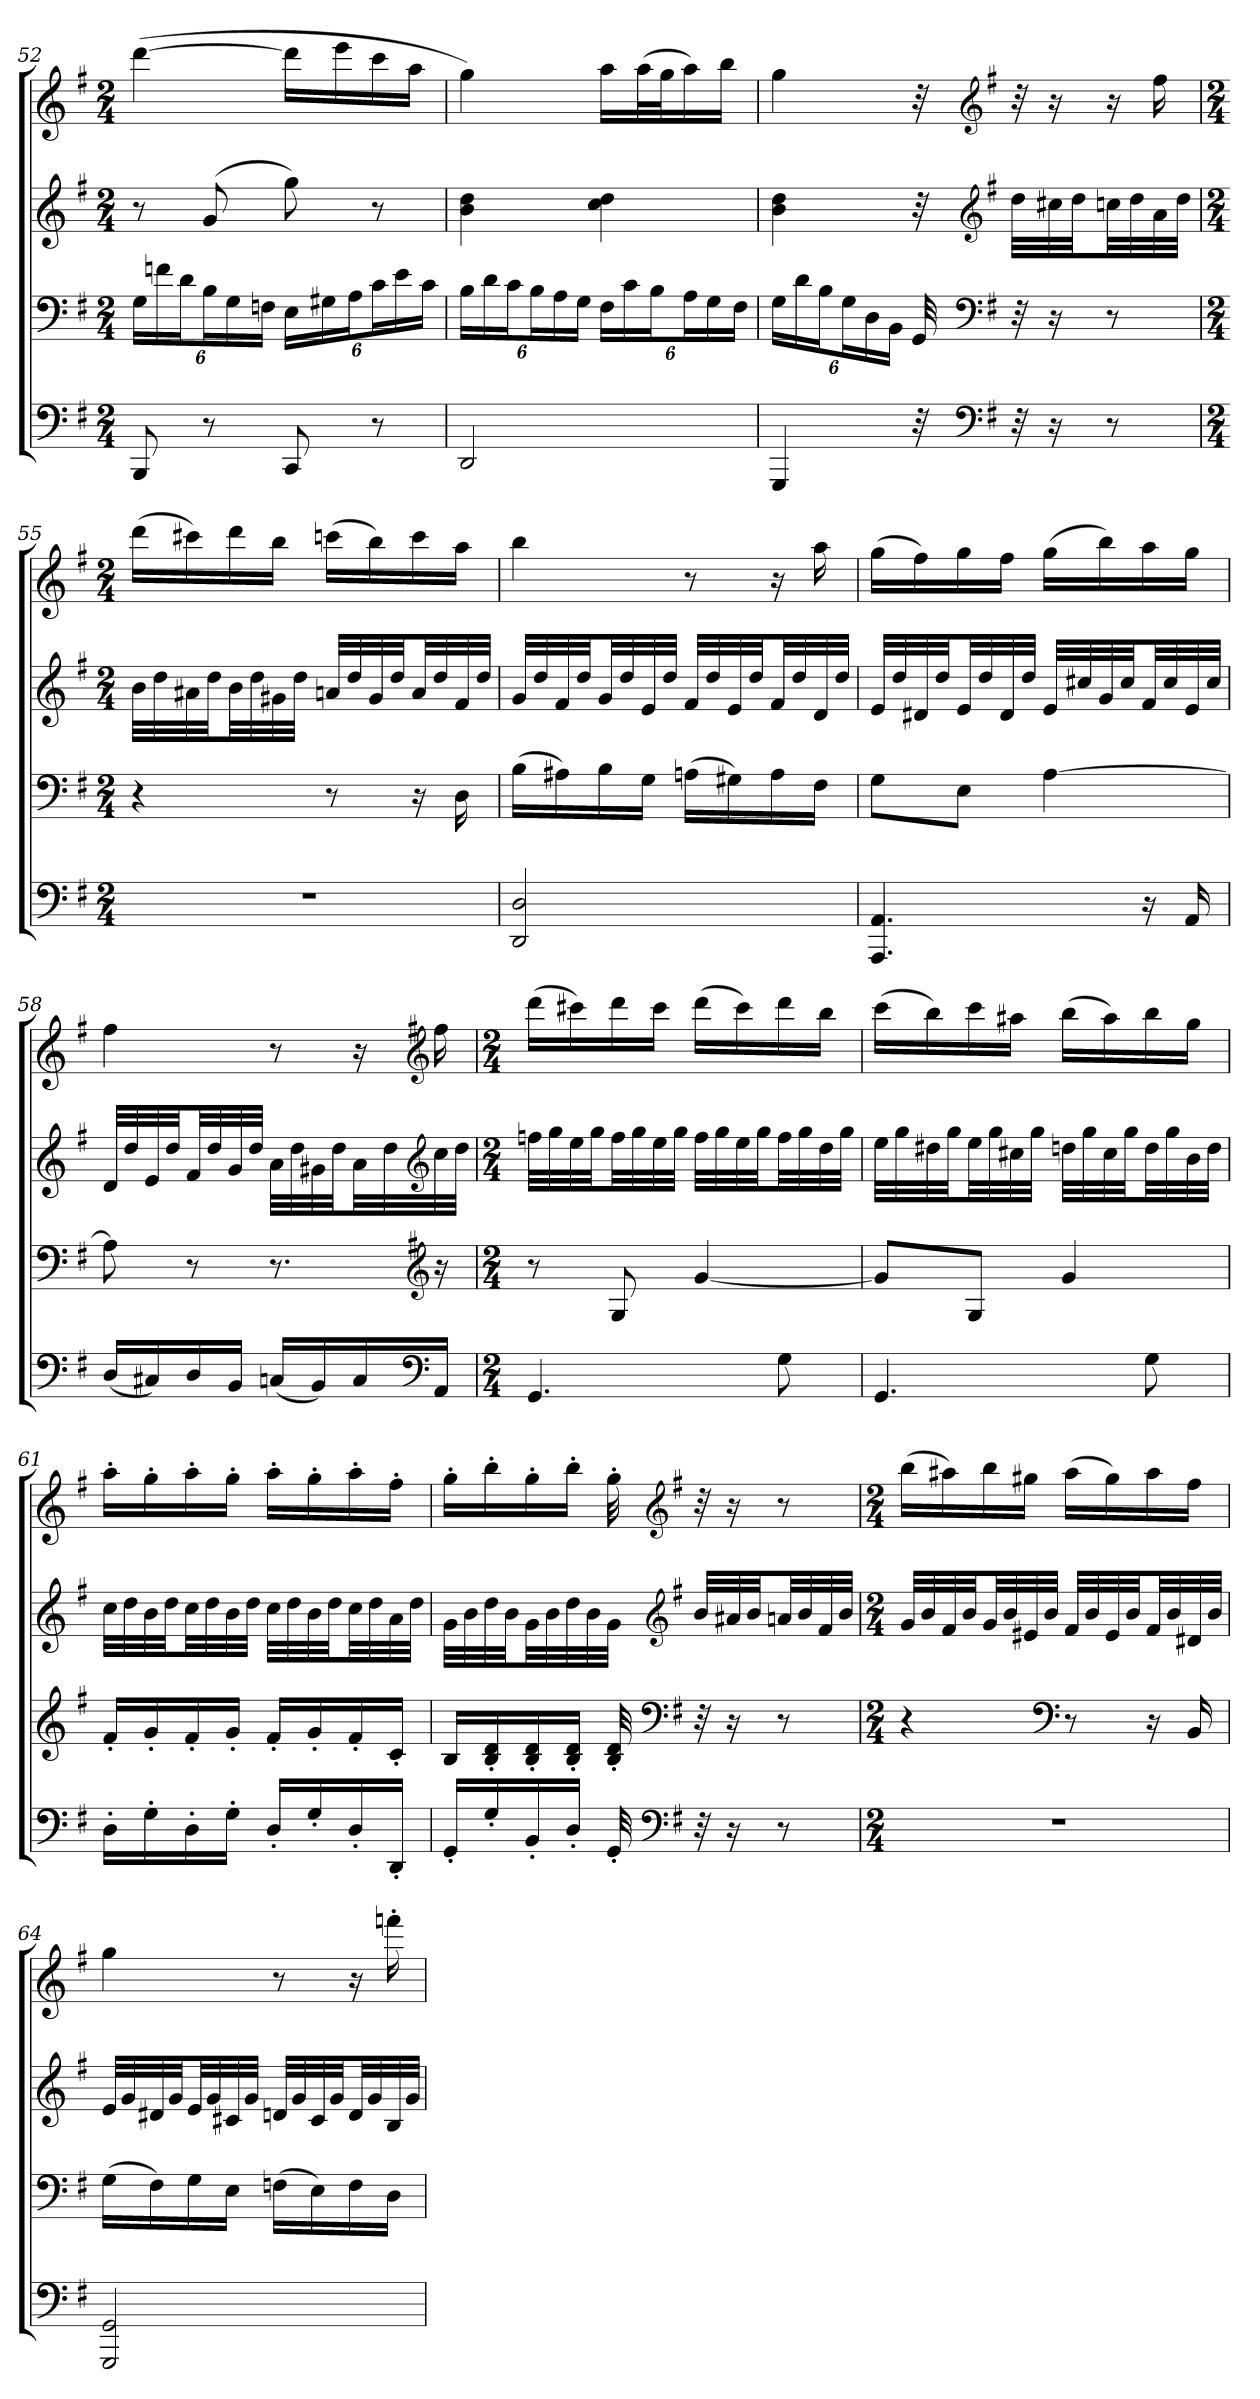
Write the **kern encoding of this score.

**kern	**kern	**kern	**kern
*part4	*part3	*part2	*part1
*staff4	*staff3	*staff2	*staff1
*clefF4	*clefF4	*clefG2	*clefG2
*k[f#]	*k[f#]	*k[f#]	*k[f#]
*G:	*G:	*G:	*G:
*M2/4	*M2/4	*M2/4	*M2/4
=52	=52	=52	=52
8BBB	24GLL	8r	([4ddd
.	24fn	.	.
.	24dJ	.	.
8r	24BL	(8g	.
.	24G	.	.
.	24FnJJ	.	.
8CC	24ELL	8gg)	16dddLL]
.	24G#X	.	.
.	.	.	16eee
.	24AJ	.	.
8r	24cL	8r	16ccc
.	24e	.	.
.	.	.	16aaJJ
.	24cJJ	.	.
=53	=53	=53	=53
2DD	24BLL	4b 4dd	4gg)
.	24d	.	.
.	24cJ	.	.
.	24BL	.	.
.	24A	.	.
.	24GJJ	.	.
.	24F#LL	4cc 4dd	16aaLL
.	24c	.	.
.	.	.	(32aaL
.	24BJ	.	.
.	.	.	32ggJ
.	24AL	.	16aa)
.	24G	.	.
.	.	.	16bbJJ
.	24F#JJ	.	.
=54	=54	=54	=54
4GGG	24GLL	4b 4dd	4gg
.	24d	.	.
.	24BJ	.	.
.	24GL	.	.
.	24D	.	.
.	24BBJJ	.	.
32r	32GG	32r	32r
*clefF4	*clefF4	*clefG2	*clefG2
*k[f#]	*k[f#]	*k[f#]	*k[f#]
*G:	*G:	*G:	*G:
32r	32r	32ddLLL	32r
16r	16r	32cc#X	16r
.	.	32ddJJ	.
8r	8r	32ccnLL	16r
.	.	32dd	.
.	.	32a	16ff#
.	.	32ddJJJ	.
=55	=55	=55	=55
*M2/4	*M2/4	*M2/4	*M2/4
2r	4r	32bLLL	(16dddLL
.	.	32dd	.
.	.	32a#X	16ccc#X)
.	.	32ddJJ	.
.	.	32bLL	16ddd
.	.	32dd	.
.	.	32g#X	16bbJJ
.	.	32ddJJJ	.
.	8r	32anLLL	(16cccnLL
.	.	32dd	.
.	.	32g#	16bb)
.	.	32ddJJ	.
.	16r	32aLL	16ccc
.	.	32dd	.
.	16D	32f#	16aaJJ
.	.	32ddJJJ	.
=56	=56	=56	=56
2DD 2D	(16BLL	32gLLL	4bb
.	.	32dd	.
.	16A#X)	32f#	.
.	.	32ddJJ	.
.	16B	32gLL	.
.	.	32dd	.
.	16GJJ	32e	.
.	.	32ddJJJ	.
.	(16AnLL	32f#LLL	8r
.	.	32dd	.
.	16G#X)	32e	.
.	.	32ddJJ	.
.	16A	32f#LL	16r
.	.	32dd	.
.	16F#JJ	32d	16aa
.	.	32ddJJJ	.
=57	=57	=57	=57
4.AAA 4.AA	8GL	32eLLL	(16ggLL
.	.	32dd	.
.	.	32d#X	16ff#)
.	.	32ddJJ	.
.	8EJ	32eLL	16gg
.	.	32dd	.
.	.	32d#	16ff#JJ
.	.	32ddJJJ	.
.	[4A	32eLLL	(16ggLL
.	.	32cc#X	.
.	.	32g	16bb)
.	.	32cc#JJ	.
16r	.	32f#LL	16aa
.	.	32cc#	.
16AA	.	32e	16ggJJ
.	.	32cc#JJJ	.
=58	=58	=58	=58
(16DLL	8A]	32dLLL	4ff#
.	.	32dd	.
16C#X)	.	32e	.
.	.	32ddJJ	.
16D	8r	32f#LL	.
.	.	32dd	.
16BBJJ	.	32g	.
.	.	32ddJJJ	.
(16CnLL	8.r	32aLLL	8r
.	.	32dd	.
16BB)	.	32g#X	.
.	.	32ddJJ	.
16C	.	32aLL	16r
.	.	32dd	.
*clefF4	*clefG2	*clefG2	*clefG2
*k[f#]	*k[f#]	*k[f#]	*k[f#]
*G:	*G:	*G:	*G:
16AAJJ	16r	32cc	16ff#
.	.	32ddJJJ	.
=59	=59	=59	=59
*M2/4	*M2/4	*M2/4	*M2/4
4.GG	8r	32ffnLLL	(16dddLL
.	.	32gg	.
.	.	32ee	16ccc#X)
.	.	32ggJJ	.
.	8G	32ffLL	16ddd
.	.	32gg	.
.	.	32ee	16ccc#JJ
.	.	32ggJJJ	.
.	[4g	32ffLLL	(16dddLL
.	.	32gg	.
.	.	32ee	16ccc#)
.	.	32ggJJ	.
8G	.	32ffLL	16ddd
.	.	32gg	.
.	.	32dd	16bbJJ
.	.	32ggJJJ	.
=60	=60	=60	=60
4.GG	8gL]	32eeLLL	(16cccLL
.	.	32gg	.
.	.	32dd#X	16bb)
.	.	32ggJJ	.
.	8GJ	32eeLL	16ccc
.	.	32gg	.
.	.	32cc#X	16aa#XJJ
.	.	32ggJJJ	.
.	4g	32ddnLLL	(16bbLL
.	.	32gg	.
.	.	32cc#	16aa#)
.	.	32ggJJ	.
8G	.	32ddLL	16bb
.	.	32gg	.
.	.	32b	16ggJJ
.	.	32ddJJJ	.
=61	=61	=61	=61
16D'LL	16f#'LL	32ccLLL	16aa'LL
.	.	32dd	.
16G'	16g'	32b	16gg'
.	.	32ddJJ	.
16D'	16f#'	32ccLL	16aa'
.	.	32dd	.
16G'JJ	16g'JJ	32b	16gg'JJ
.	.	32ddJJJ	.
16D'LL	16f#'LL	32ccLLL	16aa'LL
.	.	32dd	.
16G'	16g'	32b	16gg'
.	.	32ddJJ	.
16D'	16f#'	32ccLL	16aa'
.	.	32dd	.
16DD'JJ	16c'JJ	32a	16ff#'JJ
.	.	32ddJJJ	.
=62	=62	=62	=62
16GG'LL	16BLL	32gLLL	16gg'LL
.	.	32b	.
16G'	16B' 16d'	32dd	16bb'
.	.	32bJJ	.
16BB'	16B' 16d'	32gLL	16gg'
.	.	32b	.
16D'JJ	16B' 16d'JJ	32dd	16bb'JJ
.	.	32b	.
32GG'	32B' 32d'	32gJJJ	32gg'
*clefF4	*clefF4	*clefG2	*clefG2
*k[f#]	*k[f#]	*k[f#]	*k[f#]
*G:	*G:	*G:	*G:
32r	32r	32bLLL	32r
16r	16r	32a#X	16r
.	.	32bJJ	.
8r	8r	32anLL	8r
.	.	32b	.
.	.	32f#	.
.	.	32bJJJ	.
=63	=63	=63	=63
*M2/4	*M2/4	*M2/4	*M2/4
2r	4r	32gLLL	(16bbLL
.	.	32b	.
.	.	32f#	16aa#X)
.	.	32bJJ	.
.	.	32gLL	16bb
.	.	32b	.
.	.	32e#X	16gg#XJJ
.	.	32bJJJ	.
*	*clefF4	*	*
.	8r	32f#LLL	(16aa#LL
.	.	32b	.
.	.	32e#	16gg#)
.	.	32bJJ	.
.	16r	32f#LL	16aa#
.	.	32b	.
.	16BB	32d#X	16ff#JJ
.	.	32bJJJ	.
=64	=64	=64	=64
2GGG 2GG	(16GLL	32eLLL	4gg
.	.	32g	.
.	16F#)	32d#X	.
.	.	32gJJ	.
.	16G	32eLL	.
.	.	32g	.
.	16EJJ	32c#X	.
.	.	32gJJJ	.
.	(16FnLL	32dnLLL	8r
.	.	32g	.
.	16E)	32c#	.
.	.	32gJJ	.
.	16F	32dLL	16r
.	.	32g	.
.	16DJJ	32B	16fffn'
.	.	32gJJJ	.
=	=	=	=
*-	*-	*-	*-
